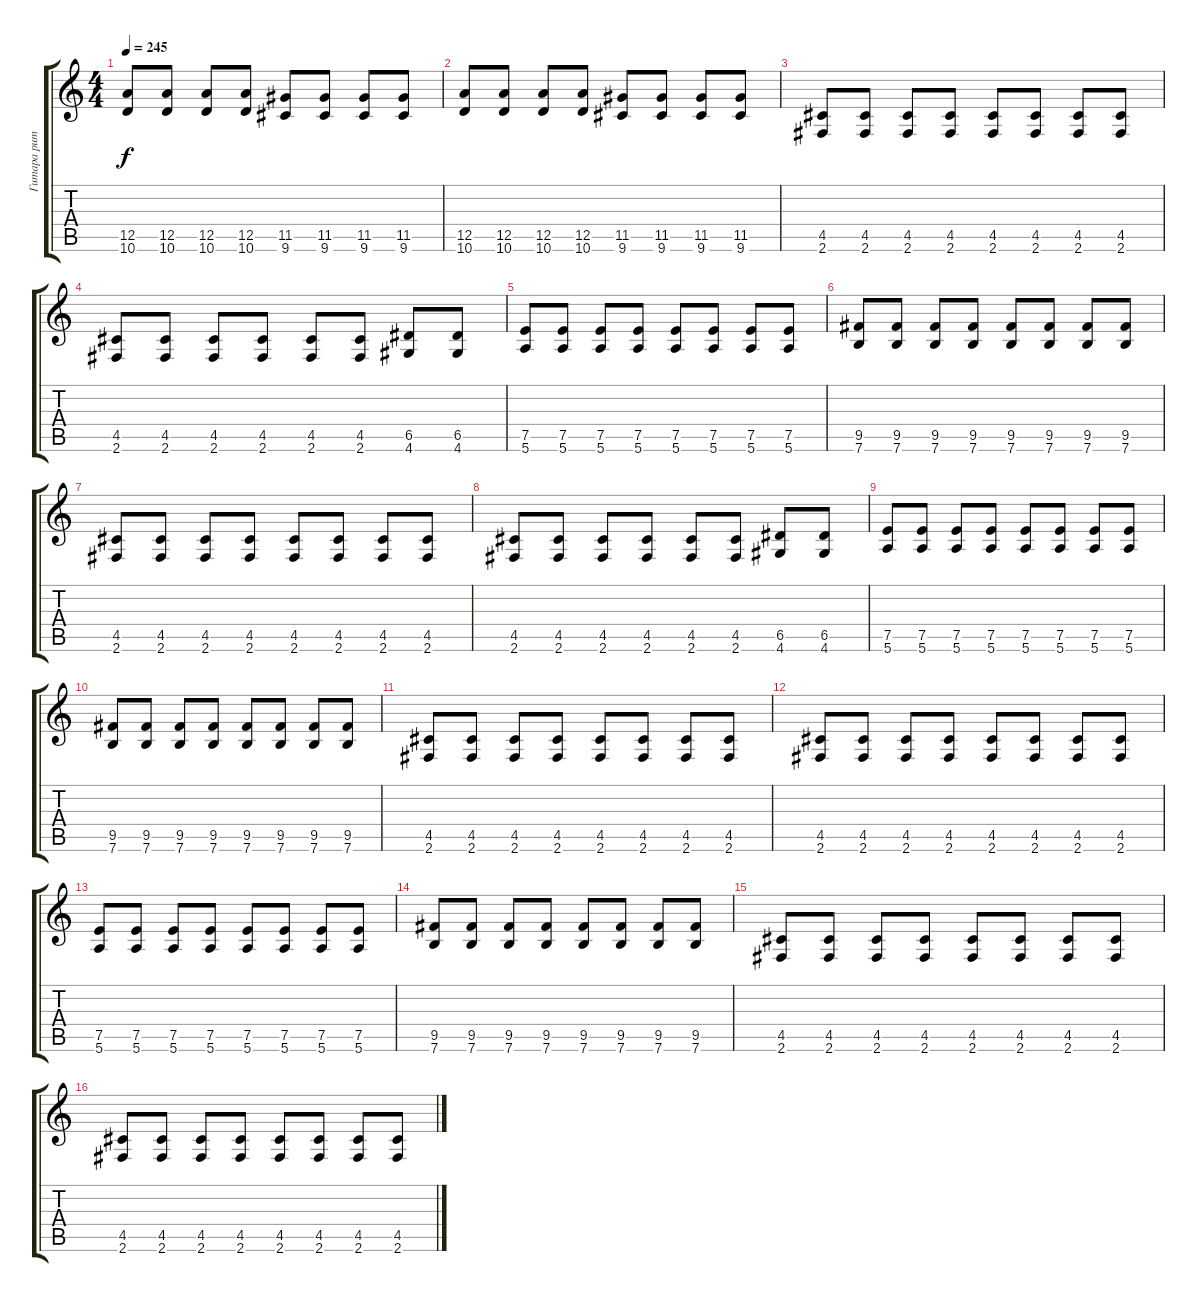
\track ("Гитара ритм" "Гитара рит") {instrument distortionguitar}
\staff {score tabs}
\tuning (E4 B3 G3 D3 A2 E2) {hide}
\ts (4 4)
\tempo 245
\clef g2
\ks c
(12.5 10.6).8{dy f} (12.5 10.6).8 (12.5 10.6).8 (12.5 10.6).8 (11.5 9.6).8 (11.5 9.6).8 (11.5 9.6).8 (11.5 9.6).8 |
(12.5 10.6).8 (12.5 10.6).8 (12.5 10.6).8 (12.5 10.6).8 (11.5 9.6).8 (11.5 9.6).8 (11.5 9.6).8 (11.5 9.6).8 |
(4.5 2.6).8 (4.5 2.6).8 (4.5 2.6).8 (4.5 2.6).8 (4.5 2.6).8 (4.5 2.6).8 (4.5 2.6).8 (4.5 2.6).8 |
(4.5 2.6).8 (4.5 2.6).8 (4.5 2.6).8 (4.5 2.6).8 (4.5 2.6).8 (4.5 2.6).8 (6.5 4.6).8 (6.5 4.6).8 |
(7.5 5.6).8 (7.5 5.6).8 (7.5 5.6).8 (7.5 5.6).8 (7.5 5.6).8 (7.5 5.6).8 (7.5 5.6).8 (7.5 5.6).8 |
(9.5 7.6).8 (9.5 7.6).8 (9.5 7.6).8 (9.5 7.6).8 (9.5 7.6).8 (9.5 7.6).8 (9.5 7.6).8 (9.5 7.6).8 |
(4.5 2.6).8 (4.5 2.6).8 (4.5 2.6).8 (4.5 2.6).8 (4.5 2.6).8 (4.5 2.6).8 (4.5 2.6).8 (4.5 2.6).8 |
(4.5 2.6).8 (4.5 2.6).8 (4.5 2.6).8 (4.5 2.6).8 (4.5 2.6).8 (4.5 2.6).8 (6.5 4.6).8 (6.5 4.6).8 |
(7.5 5.6).8 (7.5 5.6).8 (7.5 5.6).8 (7.5 5.6).8 (7.5 5.6).8 (7.5 5.6).8 (7.5 5.6).8 (7.5 5.6).8 |
(9.5 7.6).8 (9.5 7.6).8 (9.5 7.6).8 (9.5 7.6).8 (9.5 7.6).8 (9.5 7.6).8 (9.5 7.6).8 (9.5 7.6).8 |
(4.5 2.6).8 (4.5 2.6).8 (4.5 2.6).8 (4.5 2.6).8 (4.5 2.6).8 (4.5 2.6).8 (4.5 2.6).8 (4.5 2.6).8 |
(4.5 2.6).8 (4.5 2.6).8 (4.5 2.6).8 (4.5 2.6).8 (4.5 2.6).8 (4.5 2.6).8 (4.5 2.6).8 (4.5 2.6).8 |
(7.5 5.6).8 (7.5 5.6).8 (7.5 5.6).8 (7.5 5.6).8 (7.5 5.6).8 (7.5 5.6).8 (7.5 5.6).8 (7.5 5.6).8 |
(9.5 7.6).8 (9.5 7.6).8 (9.5 7.6).8 (9.5 7.6).8 (9.5 7.6).8 (9.5 7.6).8 (9.5 7.6).8 (9.5 7.6).8 |
(4.5 2.6).8 (4.5 2.6).8 (4.5 2.6).8 (4.5 2.6).8 (4.5 2.6).8 (4.5 2.6).8 (4.5 2.6).8 (4.5 2.6).8 |
(4.5 2.6).8 (4.5 2.6).8 (4.5 2.6).8 (4.5 2.6).8 (4.5 2.6).8 (4.5 2.6).8 (4.5 2.6).8 (4.5 2.6).8
